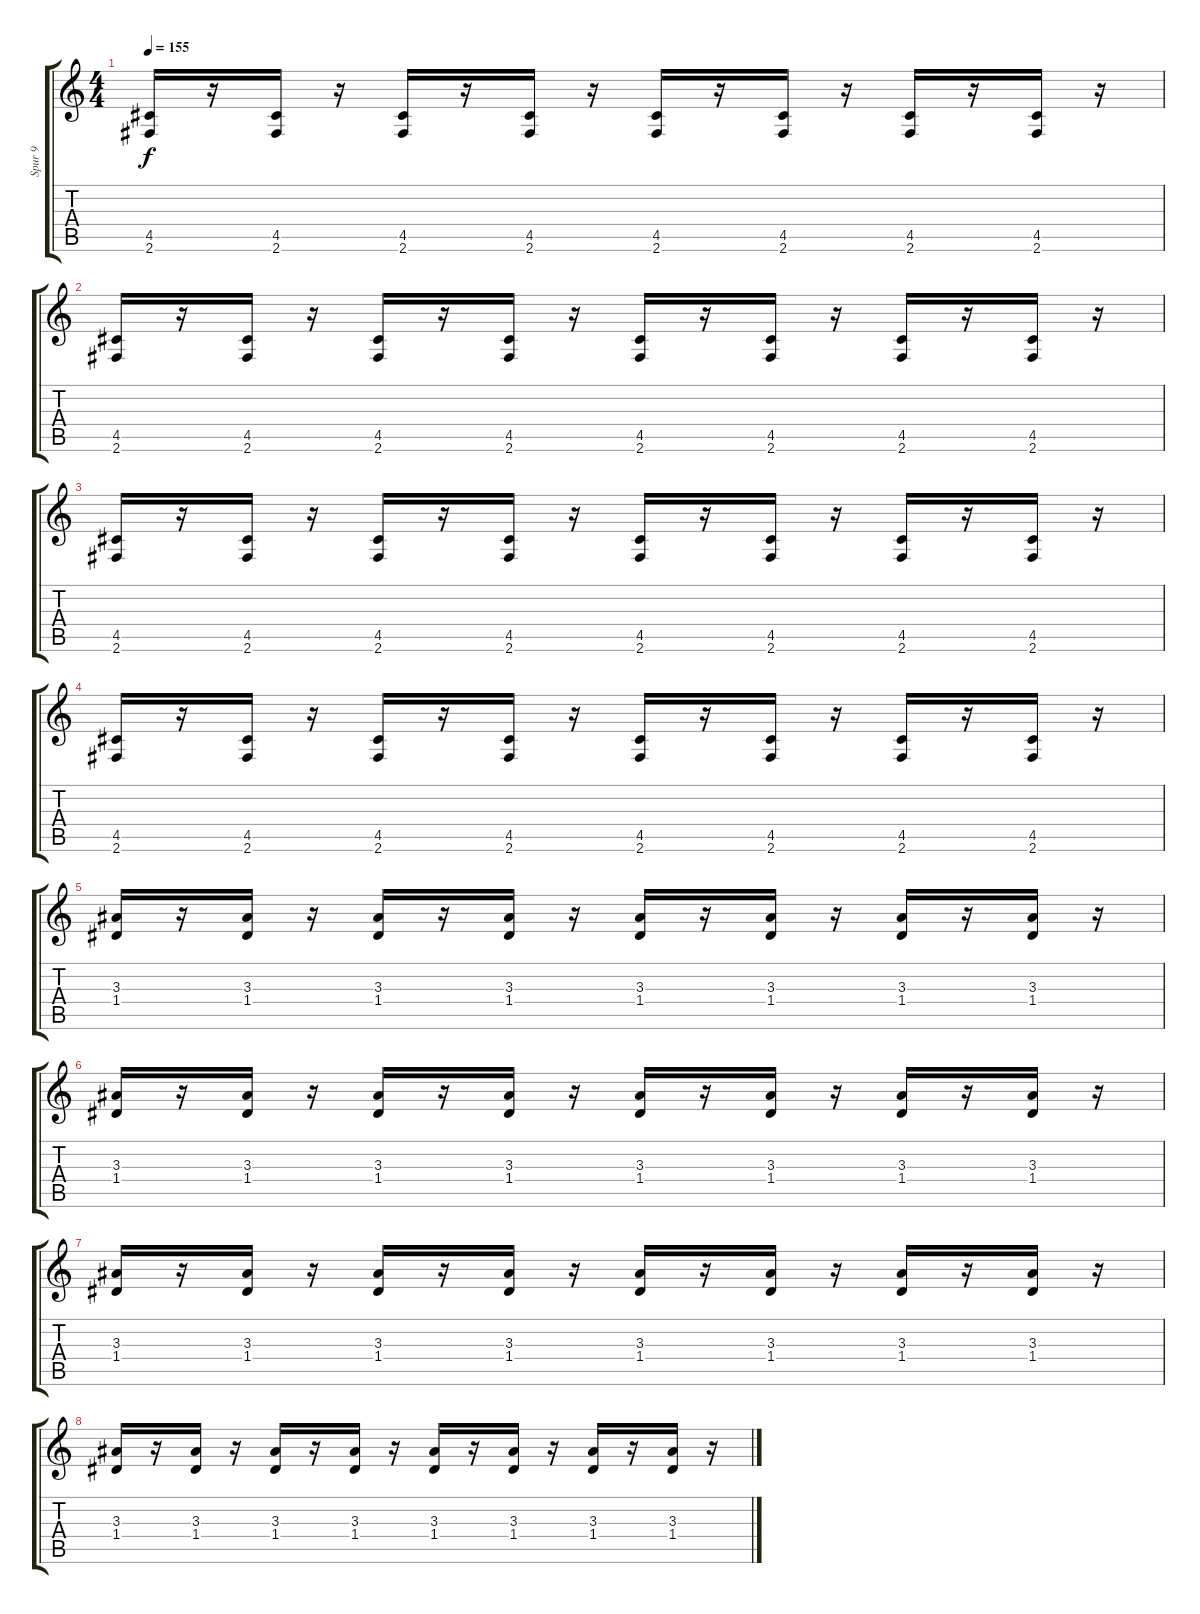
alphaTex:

\track ("Spur 9" "Spur 9") {instrument electricguitarmuted}
\staff {score tabs}
\tuning (E4 B3 G3 D3 A2 E2) {hide}
\ts (4 4)
\tempo 155
\clef g2
\ks c
(4.5 2.6).16{dy f} r.16 (4.5 2.6).16 r.16 (4.5 2.6).16 r.16 (4.5 2.6).16 r.16 (4.5 2.6).16 r.16 (4.5 2.6).16 r.16 (4.5 2.6).16 r.16 (4.5 2.6).16 r.16 |
(4.5 2.6).16 r.16 (4.5 2.6).16 r.16 (4.5 2.6).16 r.16 (4.5 2.6).16 r.16 (4.5 2.6).16 r.16 (4.5 2.6).16 r.16 (4.5 2.6).16 r.16 (4.5 2.6).16 r.16 |
(4.5 2.6).16 r.16 (4.5 2.6).16 r.16 (4.5 2.6).16 r.16 (4.5 2.6).16 r.16 (4.5 2.6).16 r.16 (4.5 2.6).16 r.16 (4.5 2.6).16 r.16 (4.5 2.6).16 r.16 |
(4.5 2.6).16 r.16 (4.5 2.6).16 r.16 (4.5 2.6).16 r.16 (4.5 2.6).16 r.16 (4.5 2.6).16 r.16 (4.5 2.6).16 r.16 (4.5 2.6).16 r.16 (4.5 2.6).16 r.16 |
(3.3 1.4).16 r.16 (3.3 1.4).16 r.16 (3.3 1.4).16 r.16 (3.3 1.4).16 r.16 (3.3 1.4).16 r.16 (3.3 1.4).16 r.16 (3.3 1.4).16 r.16 (3.3 1.4).16 r.16 |
(3.3 1.4).16 r.16 (3.3 1.4).16 r.16 (3.3 1.4).16 r.16 (3.3 1.4).16 r.16 (3.3 1.4).16 r.16 (3.3 1.4).16 r.16 (3.3 1.4).16 r.16 (3.3 1.4).16 r.16 |
(3.3 1.4).16 r.16 (3.3 1.4).16 r.16 (3.3 1.4).16 r.16 (3.3 1.4).16 r.16 (3.3 1.4).16 r.16 (3.3 1.4).16 r.16 (3.3 1.4).16 r.16 (3.3 1.4).16 r.16 |
(3.3 1.4).16 r.16 (3.3 1.4).16 r.16 (3.3 1.4).16 r.16 (3.3 1.4).16 r.16 (3.3 1.4).16 r.16 (3.3 1.4).16 r.16 (3.3 1.4).16 r.16 (3.3 1.4).16 r.16
